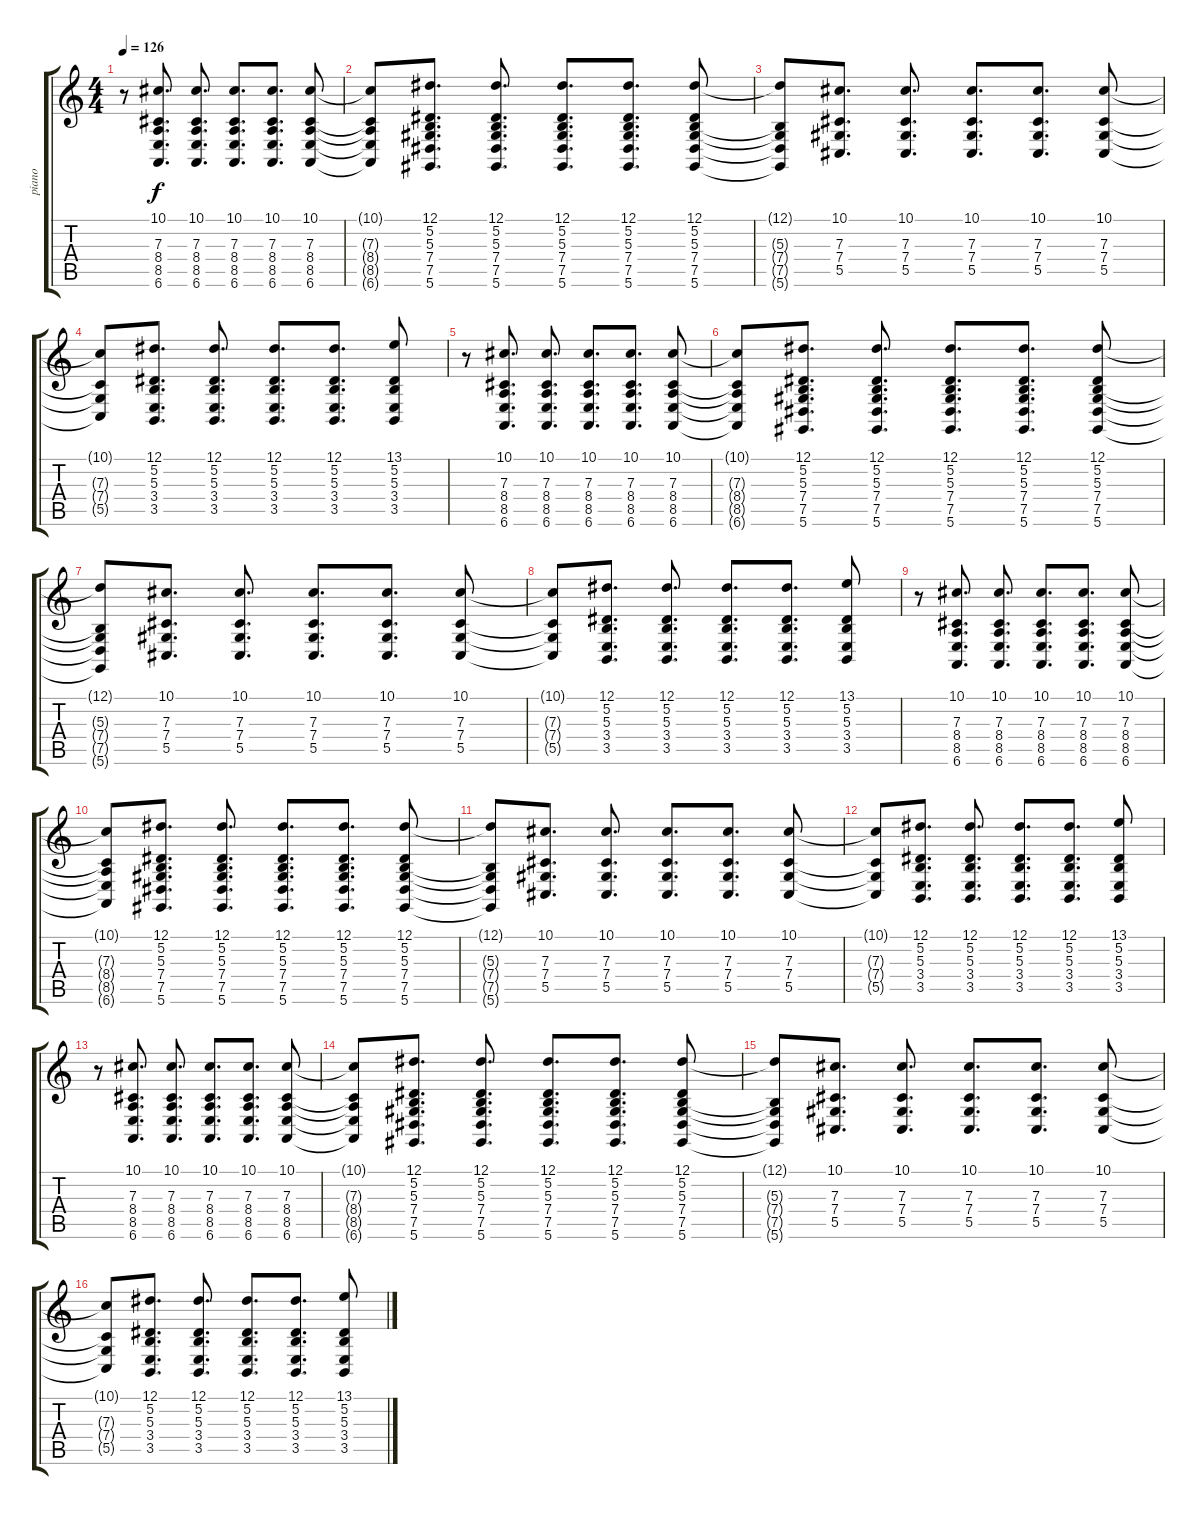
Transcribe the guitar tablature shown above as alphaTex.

\track ("piano" "piano") {instrument acousticgrandpiano}
\staff {score tabs}
\tuning (Eb4 Bb3 Gb3 Db3 Ab2 Eb2) {hide}
\ts (4 4)
\tempo 126
\clef g2
\ks c
r.8{dy mf} (10.1 7.3 8.4 8.5 6.6).8{d dy f} (10.1 7.3 8.4 8.5 6.6).8{d} (10.1 7.3 8.4 8.5 6.6).8{d} (10.1 7.3 8.4 8.5 6.6).8{d} (10.1 7.3 8.4 8.5 6.6).8 |
(10.1{t} 7.3{t} 8.4{t} 8.5{t} 6.6{t}).8 (12.1 5.2 5.3 7.4 7.5 5.6).8{d} (12.1 5.2 5.3 7.4 7.5 5.6).8{d} (12.1 5.2 5.3 7.4 7.5 5.6).8{d} (12.1 5.2 5.3 7.4 7.5 5.6).8{d} (12.1 5.2 5.3 7.4 7.5 5.6).8 |
(12.1{t} 5.3{t} 7.4{t} 7.5{t} 5.6{t}).8 (10.1 7.3 7.4 5.5).8{d} (10.1 7.3 7.4 5.5).8{d} (10.1 7.3 7.4 5.5).8{d} (10.1 7.3 7.4 5.5).8{d} (10.1 7.3 7.4 5.5).8 |
(10.1{t} 7.3{t} 7.4{t} 5.5{t}).8 (12.1 5.2 5.3 3.4 3.5).8{d} (12.1 5.2 5.3 3.4 3.5).8{d} (12.1 5.2 5.3 3.4 3.5).8{d} (12.1 5.2 5.3 3.4 3.5).8{d} (13.1 5.2 5.3 3.4 3.5).8 |
r.8 (10.1 7.3 8.4 8.5 6.6).8{d} (10.1 7.3 8.4 8.5 6.6).8{d} (10.1 7.3 8.4 8.5 6.6).8{d} (10.1 7.3 8.4 8.5 6.6).8{d} (10.1 7.3 8.4 8.5 6.6).8 |
(10.1{t} 7.3{t} 8.4{t} 8.5{t} 6.6{t}).8 (12.1 5.2 5.3 7.4 7.5 5.6).8{d} (12.1 5.2 5.3 7.4 7.5 5.6).8{d} (12.1 5.2 5.3 7.4 7.5 5.6).8{d} (12.1 5.2 5.3 7.4 7.5 5.6).8{d} (12.1 5.2 5.3 7.4 7.5 5.6).8 |
(12.1{t} 5.3{t} 7.4{t} 7.5{t} 5.6{t}).8 (10.1 7.3 7.4 5.5).8{d} (10.1 7.3 7.4 5.5).8{d} (10.1 7.3 7.4 5.5).8{d} (10.1 7.3 7.4 5.5).8{d} (10.1 7.3 7.4 5.5).8 |
(10.1{t} 7.3{t} 7.4{t} 5.5{t}).8 (12.1 5.2 5.3 3.4 3.5).8{d} (12.1 5.2 5.3 3.4 3.5).8{d} (12.1 5.2 5.3 3.4 3.5).8{d} (12.1 5.2 5.3 3.4 3.5).8{d} (13.1 5.2 5.3 3.4 3.5).8 |
r.8 (10.1 7.3 8.4 8.5 6.6).8{d} (10.1 7.3 8.4 8.5 6.6).8{d} (10.1 7.3 8.4 8.5 6.6).8{d} (10.1 7.3 8.4 8.5 6.6).8{d} (10.1 7.3 8.4 8.5 6.6).8 |
(10.1{t} 7.3{t} 8.4{t} 8.5{t} 6.6{t}).8 (12.1 5.2 5.3 7.4 7.5 5.6).8{d} (12.1 5.2 5.3 7.4 7.5 5.6).8{d} (12.1 5.2 5.3 7.4 7.5 5.6).8{d} (12.1 5.2 5.3 7.4 7.5 5.6).8{d} (12.1 5.2 5.3 7.4 7.5 5.6).8 |
(12.1{t} 5.3{t} 7.4{t} 7.5{t} 5.6{t}).8 (10.1 7.3 7.4 5.5).8{d} (10.1 7.3 7.4 5.5).8{d} (10.1 7.3 7.4 5.5).8{d} (10.1 7.3 7.4 5.5).8{d} (10.1 7.3 7.4 5.5).8 |
(10.1{t} 7.3{t} 7.4{t} 5.5{t}).8 (12.1 5.2 5.3 3.4 3.5).8{d} (12.1 5.2 5.3 3.4 3.5).8{d} (12.1 5.2 5.3 3.4 3.5).8{d} (12.1 5.2 5.3 3.4 3.5).8{d} (13.1 5.2 5.3 3.4 3.5).8 |
r.8 (10.1 7.3 8.4 8.5 6.6).8{d} (10.1 7.3 8.4 8.5 6.6).8{d} (10.1 7.3 8.4 8.5 6.6).8{d} (10.1 7.3 8.4 8.5 6.6).8{d} (10.1 7.3 8.4 8.5 6.6).8 |
(10.1{t} 7.3{t} 8.4{t} 8.5{t} 6.6{t}).8 (12.1 5.2 5.3 7.4 7.5 5.6).8{d} (12.1 5.2 5.3 7.4 7.5 5.6).8{d} (12.1 5.2 5.3 7.4 7.5 5.6).8{d} (12.1 5.2 5.3 7.4 7.5 5.6).8{d} (12.1 5.2 5.3 7.4 7.5 5.6).8 |
(12.1{t} 5.3{t} 7.4{t} 7.5{t} 5.6{t}).8 (10.1 7.3 7.4 5.5).8{d} (10.1 7.3 7.4 5.5).8{d} (10.1 7.3 7.4 5.5).8{d} (10.1 7.3 7.4 5.5).8{d} (10.1 7.3 7.4 5.5).8 |
(10.1{t} 7.3{t} 7.4{t} 5.5{t}).8 (12.1 5.2 5.3 3.4 3.5).8{d} (12.1 5.2 5.3 3.4 3.5).8{d} (12.1 5.2 5.3 3.4 3.5).8{d} (12.1 5.2 5.3 3.4 3.5).8{d} (13.1 5.2 5.3 3.4 3.5).8
